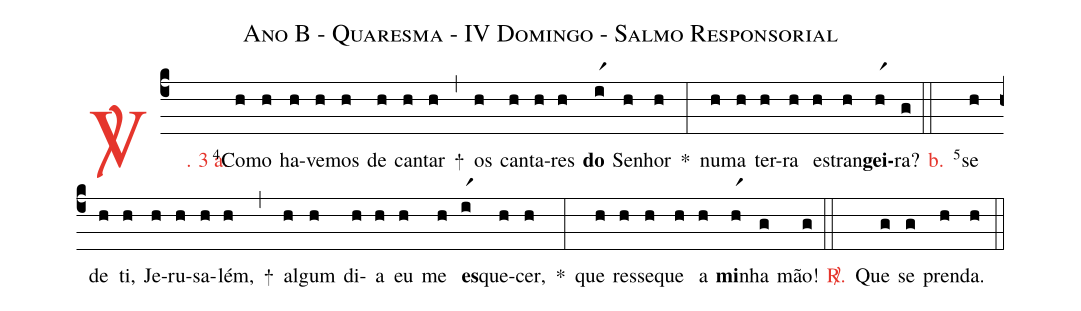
name: Ano B - Quaresma - IV Domingo - Salmo Responsorial;
%%
(c4)

<c><sp>V/</sp>. 3 a.</c>() <v>\VSup{4}</v>Co(h)mo(h) ha(h)ve(h)mos(h) de(h) can(h)tar(h) +(,)
os(h) can(h)ta(h)res(h) <b>do</b>(ir1) Se(h)nhor(h) *(:)
nu(h)ma(h) ter(h)ra(h) es(h)tran(h)<b>gei</b>(hr1)ra?(g)

(::)

<nlba><c>b.</c>() <v>\VSup{5}</v>se</nlba>(h) de(h) ti,(h) Je(h)ru(h)sa(h)lém,(h) +(,)
al(h)gum(h) di(h)a(h) eu(h) me(h) <b>es</b>(ir1)que(h)cer,(h) *(:)
que(h) res(h)se(h)que(h) a(h) <b>mi</b>(hr1)nha(g) mão!(g)

(::)

<nlba><c><sp>R/</sp>.</c>() Que</nlba>(g) se(g) pren(h)da.(h)

(::)
